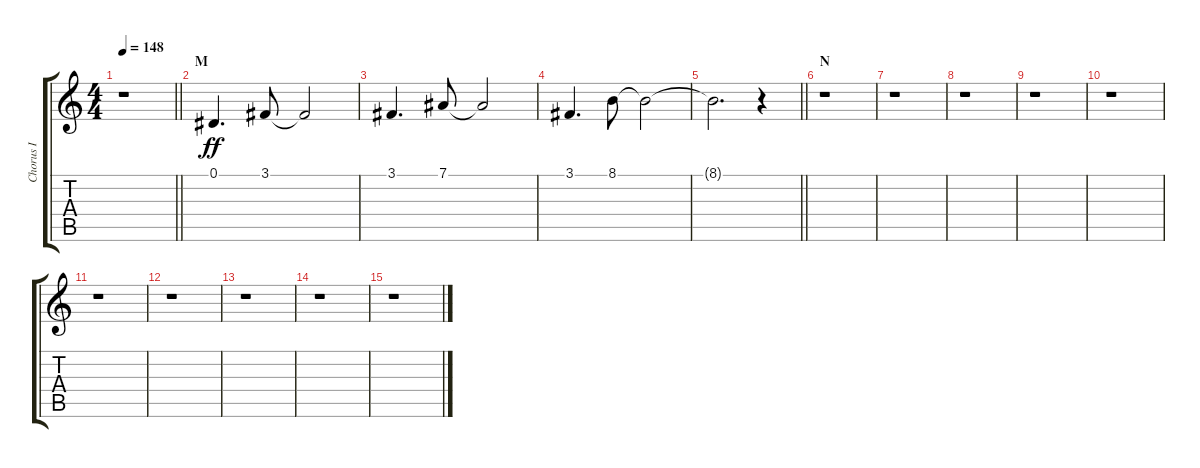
\track ("Chorus I" "Chorus I") {instrument voiceoohs}
\staff {score tabs}
\tuning (Eb4 Bb3 Gb3 Db3 Ab2 Eb2) {hide}
\ts (4 4)
\tempo 148
\clef g2
\barLineRight lightlight
\ks c
r.1{dy ff} |
\section ("" "M")
0.1.4{d} 3.1.8 3.1{t}.2 |
3.1.4{d} 7.1.8 7.1{t}.2 |
3.1.4{d} 8.1.8 8.1{t}.2 |
\barLineRight lightlight
8.1{t}.2{d} r.4 |
\section ("" "N")
r.1 |
r.1 |
r.1 |
r.1 |
r.1 |
r.1 |
r.1 |
r.1 |
r.1 |
r.1
